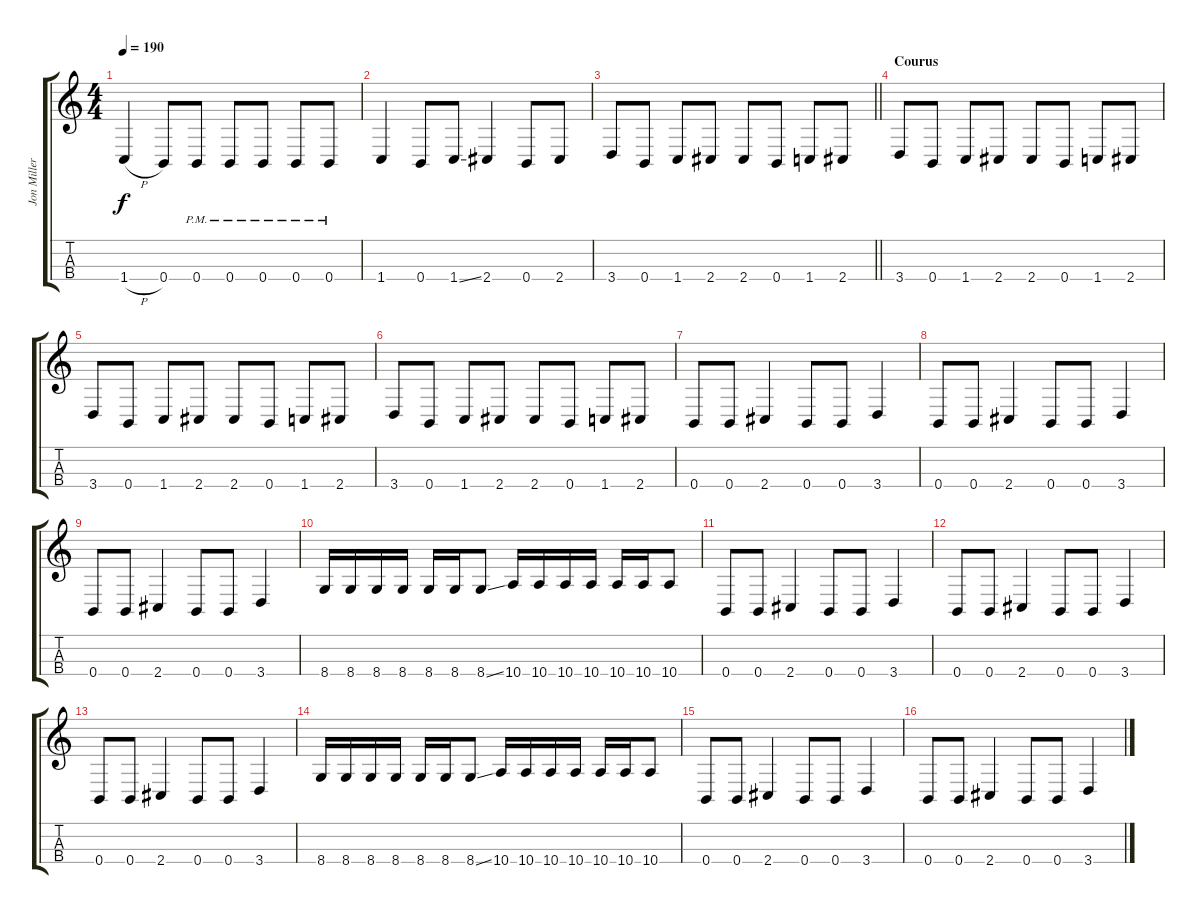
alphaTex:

\track ("Jon Miller (Bass Guitar)" "Jon Miller") {instrument electricbasspick}
\staff {score tabs}
\tuning (E3 B2 Gb2 B1) {hide}
\ts (4 4)
\tempo 190
\clef g2
\ks c
1.4{h}.4{dy f} 0.4.8 0.4{pm}.8 0.4{pm}.8 0.4{pm}.8 0.4{pm}.8 0.4{pm}.8 |
1.4.4 0.4.8 1.4{ss}.8 2.4.4 0.4.8 2.4.8 |
\barLineRight lightlight
3.4.8 0.4.8 1.4.8 2.4.8 2.4.8 0.4.8 1.4.8 2.4.8 |
\section ("" "Courus")
3.4.8 0.4.8 1.4.8 2.4.8 2.4.8 0.4.8 1.4.8 2.4.8 |
3.4.8 0.4.8 1.4.8 2.4.8 2.4.8 0.4.8 1.4.8 2.4.8 |
3.4.8 0.4.8 1.4.8 2.4.8 2.4.8 0.4.8 1.4.8 2.4.8 |
0.4.8 0.4.8 2.4.4 0.4.8 0.4.8 3.4.4 |
0.4.8 0.4.8 2.4.4 0.4.8 0.4.8 3.4.4 |
0.4.8 0.4.8 2.4.4 0.4.8 0.4.8 3.4.4 |
8.4.16 8.4.16 8.4.16 8.4.16 8.4.16 8.4.16 8.4{ss}.8 10.4.16 10.4.16 10.4.16 10.4.16 10.4.16 10.4.16 10.4.8 |
0.4.8 0.4.8 2.4.4 0.4.8 0.4.8 3.4.4 |
0.4.8 0.4.8 2.4.4 0.4.8 0.4.8 3.4.4 |
0.4.8 0.4.8 2.4.4 0.4.8 0.4.8 3.4.4 |
8.4.16 8.4.16 8.4.16 8.4.16 8.4.16 8.4.16 8.4{ss}.8 10.4.16 10.4.16 10.4.16 10.4.16 10.4.16 10.4.16 10.4.8 |
0.4.8 0.4.8 2.4.4 0.4.8 0.4.8 3.4.4 |
0.4.8 0.4.8 2.4.4 0.4.8 0.4.8 3.4.4
